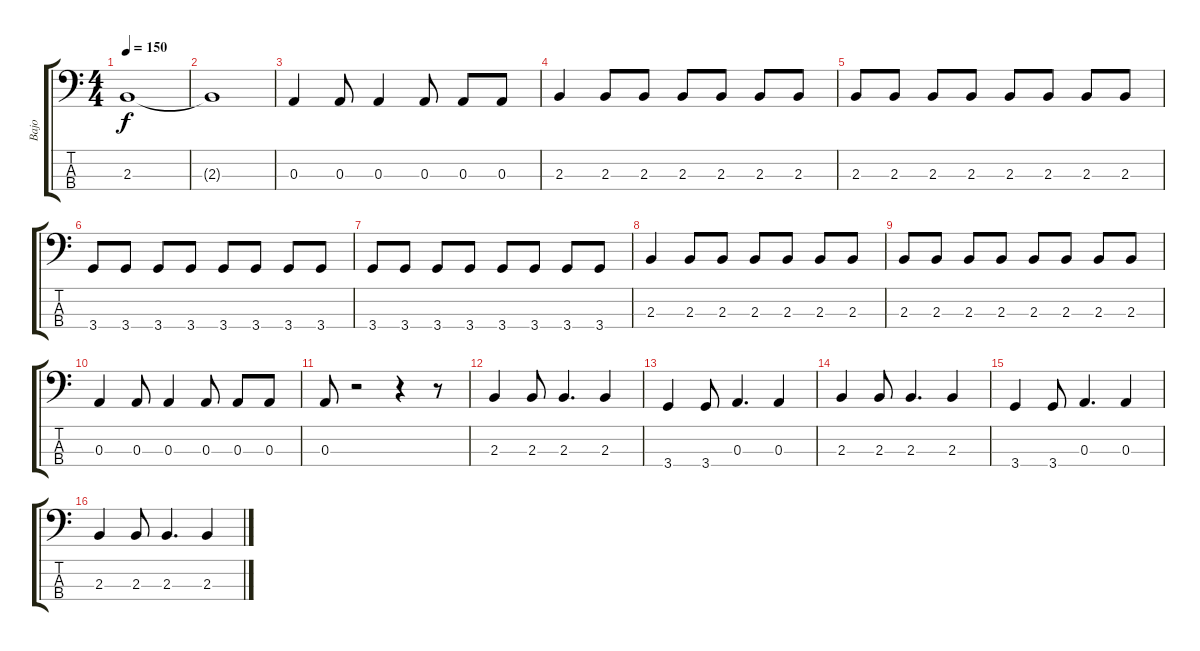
\track ("Bajo" "Bajo") {instrument electricbassfinger}
\staff {score tabs}
\tuning (G2 D2 A1 E1) {hide}
\ts (4 4)
\tempo 150
\clef f4
\ks c
2.3.1{dy f} |
2.3{t}.1 |
0.3.4 0.3.8 0.3.4 0.3.8 0.3.8 0.3.8 |
2.3.4 2.3.8 2.3.8 2.3.8 2.3.8 2.3.8 2.3.8 |
2.3.8 2.3.8 2.3.8 2.3.8 2.3.8 2.3.8 2.3.8 2.3.8 |
3.4.8 3.4.8 3.4.8 3.4.8 3.4.8 3.4.8 3.4.8 3.4.8 |
3.4.8 3.4.8 3.4.8 3.4.8 3.4.8 3.4.8 3.4.8 3.4.8 |
2.3.4 2.3.8 2.3.8 2.3.8 2.3.8 2.3.8 2.3.8 |
2.3.8 2.3.8 2.3.8 2.3.8 2.3.8 2.3.8 2.3.8 2.3.8 |
0.3.4 0.3.8 0.3.4 0.3.8 0.3.8 0.3.8 |
0.3.8 r.2 r.4 r.8 |
2.3.4 2.3.8 2.3.4{d} 2.3.4 |
3.4.4 3.4.8 0.3.4{d} 0.3.4 |
2.3.4 2.3.8 2.3.4{d} 2.3.4 |
3.4.4 3.4.8 0.3.4{d} 0.3.4 |
2.3.4 2.3.8 2.3.4{d} 2.3.4
